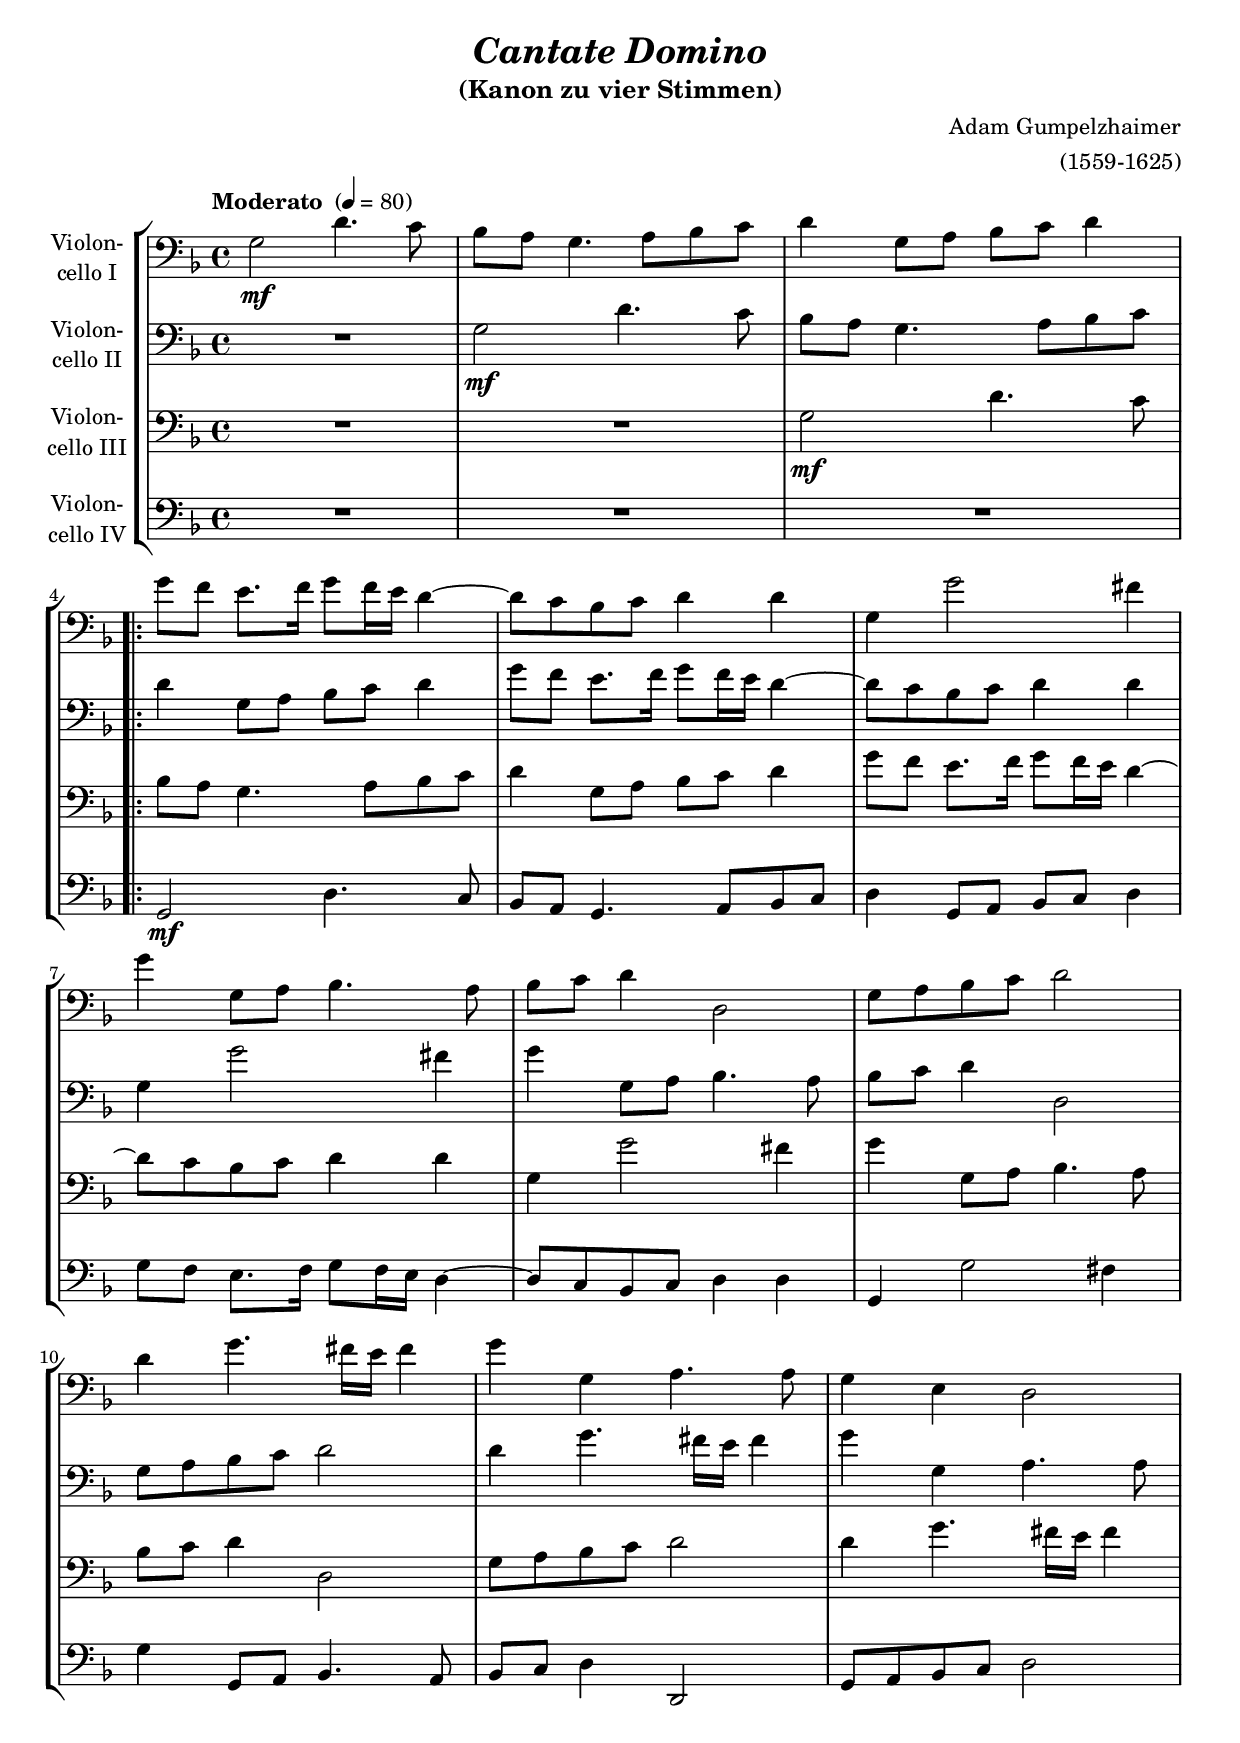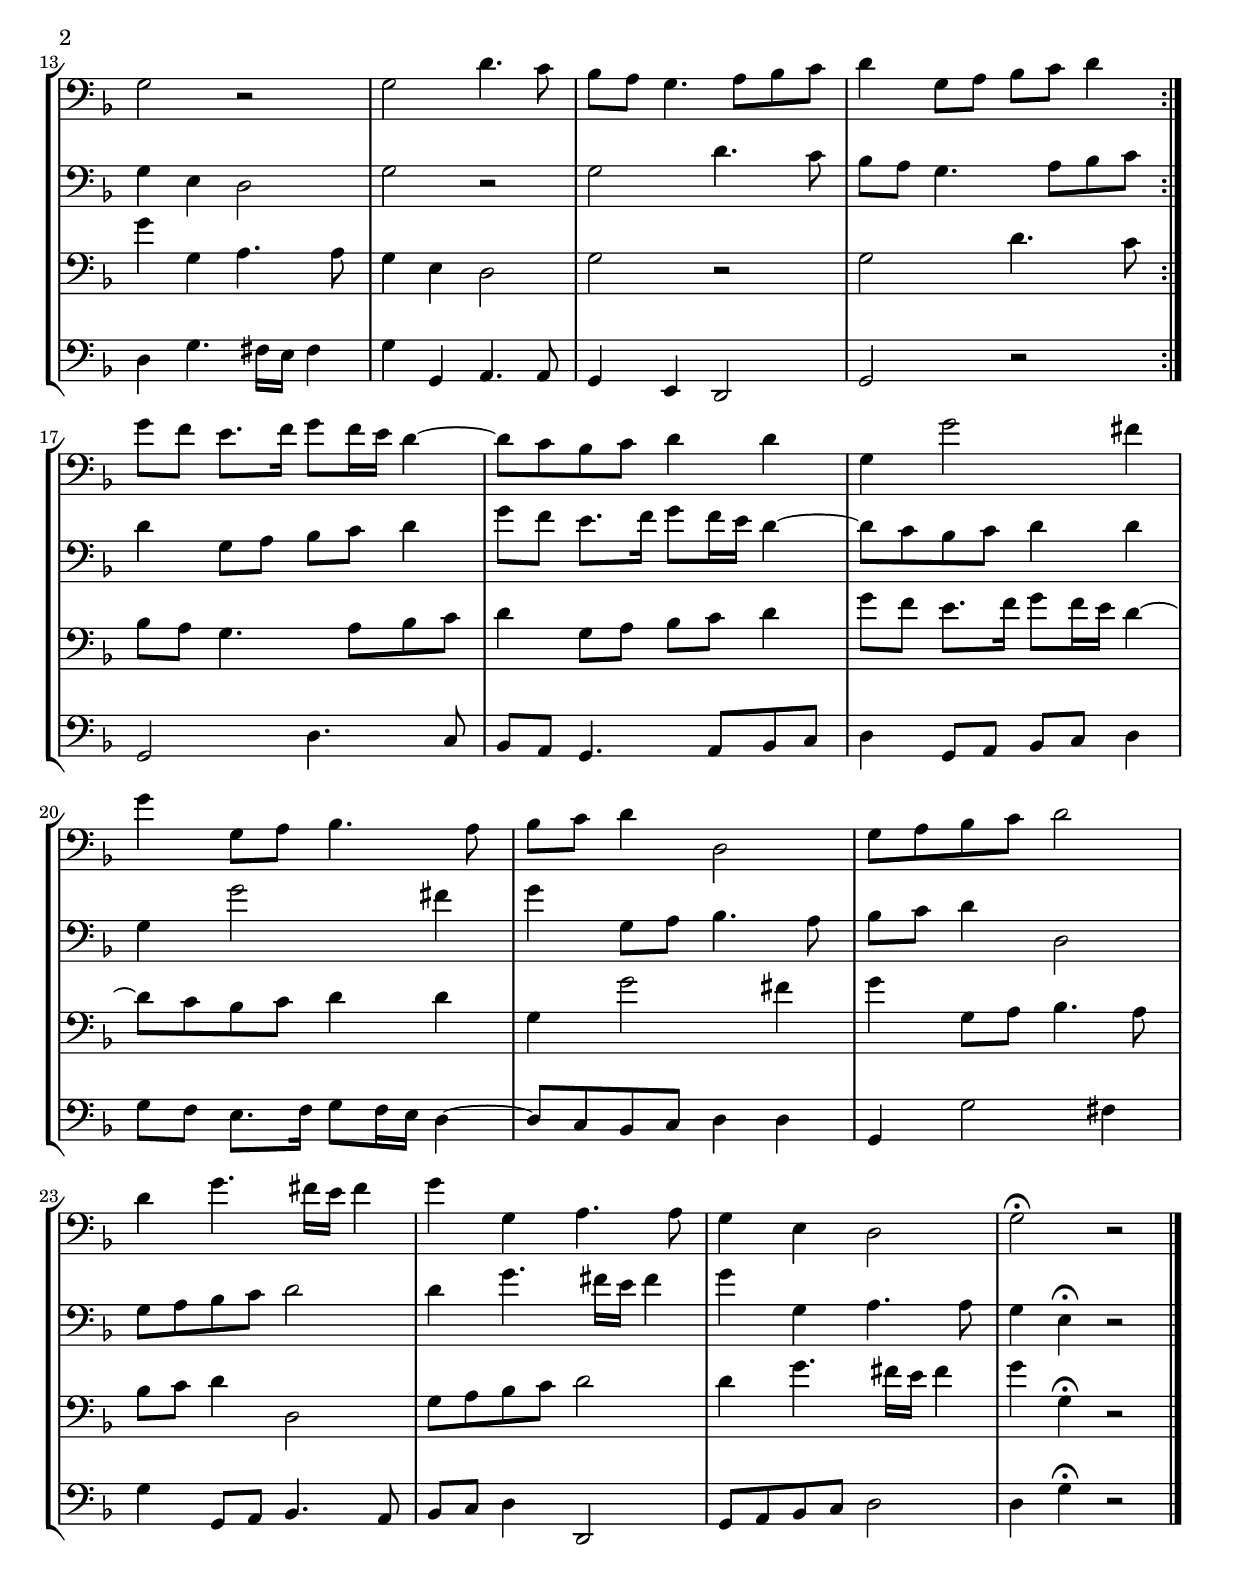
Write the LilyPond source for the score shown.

\version "2.14.2"
\include "deutsch.ly"

#(set-global-staff-size 19.5)

\header {
  title     = \markup \bold \italic "Cantate Domino"
  subtitle  = "(Kanon zu vier Stimmen)"
  composer  = "Adam Gumpelzhaimer"
  arranger  = "(1559-1625)"
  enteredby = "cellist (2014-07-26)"
}

voiceconsts = {
  \key c \minor
  \time 4/4
  \tempo "Moderato " 4=80
  \clef "bass"
  %\numericTimeSignature
  \compressFullBarRests
  % Set default beaming for all staves
%  \set Timing.beamExceptions = #'()
%  \set Timing.baseMoment     = #(ly:make-moment 1 4)
%  \set Timing.beatStructure  = #'(1 1 1 1)
}

%mihi = "clarinet"
%milo = "bassoon"
milo = "church organ"

rit = \markup \bold \italic "rit."

va = \relative c' {
   \voiceconsts

   f2\mf c'4. b8
   as g f4. g8 as b
   c4 f,8 g as b c4
   \repeat volta 2 {
     f8 es d8. es16 f8 es16 d c4~

     c8 b as b c4 c
     f, f'2 e4
     f f,8 g as4. g8
     as b c4 c,2

     f8 g as b c2
     c4 f4. e16 d e4
     f f, g4. g8
     f4 d c2
     f r

     f c'4. b8
     as g f4. g8 as b
     c4 f,8 g as b c4
   }
   f8 es d8. es16 f8 es16 d c4~

   c8 b as b c4 c
   f, f'2 e4
   f f,8 g as4. g8
   as b c4 c,2

   f8 g as b c2
   c4 f4. e16 d e4
   f f, g4. g8
   f4 d c2
   f\fermata r \bar "|."
}

vb = \relative c' {
   \voiceconsts

   R1
   f2\mf c'4. b8
   as g f4. g8 as b
   \repeat volta 2 {
     c4 f,8 g as b c4
     f8 es d8. es16 f8 es16 d c4~

     c8 b as b c4 c
     f, f'2 e4
     f f,8 g as4. g8
     as b c4 c,2

     f8 g as b c2
     c4 f4. e16 d e4
     f f, g4. g8
     f4 d c2
     f r

     f c'4. b8
     as g f4. g8 as b
   }
   c4 f,8 g as b c4
   f8 es d8. es16 f8 es16 d c4~

   c8 b as b c4 c
   f, f'2 e4
   f f,8 g as4. g8
   as b c4 c,2

   f8 g as b c2
   c4 f4. e16 d e4
   f f, g4. g8
   f4 d\fermata r2 \bar "|."
}

vc = \relative c' {
   \voiceconsts

   R1*2
   f2\mf c'4. b8
   \repeat volta 2 {
     as g f4. g8 as b
     c4 f,8 g as b c4
     f8 es d8. es16 f8 es16 d c4~

     c8 b as b c4 c
     f, f'2 e4
     f f,8 g as4. g8
     as b c4 c,2

     f8 g as b c2
     c4 f4. e16 d e4
     f f, g4. g8
     f4 d c2
     f r

     f c'4. b8
   }
   as g f4. g8 as b
   c4 f,8 g as b c4
   f8 es d8. es16 f8 es16 d c4~

   c8 b as b c4 c
   f, f'2 e4
   f f,8 g as4. g8
   as b c4 c,2

   f8 g as b c2
   c4 f4. e16 d e4
   f f,\fermata r2 \bar "|."
}

vd = \relative c' {
   \voiceconsts

   R1*3
   \repeat volta 2 {
     f2\mf c'4. b8
     as g f4. g8 as b
     c4 f,8 g as b c4
     f8 es d8. es16 f8 es16 d c4~

     c8 b as b c4 c
     f, f'2 e4
     f f,8 g as4. g8
     as b c4 c,2

     f8 g as b c2
     c4 f4. e16 d e4
     f f, g4. g8
     f4 d c2
     f r
   }
   f c'4. b8
   as g f4. g8 as b
   c4 f,8 g as b c4
   f8 es d8. es16 f8 es16 d c4~

   c8 b as b c4 c
   f, f'2 e4
   f f,8 g as4. g8
   as b c4 c,2

   f8 g as b c2
   c4 f\fermata r2 \bar "|."
}


music = \new StaffGroup <<
      \new Staff {
        \set Staff.midiInstrument = \milo
        \set Staff.instrumentName = \markup \center-column { "Violon-" "cello I" }
        \transpose c d, { \va }
      }

      \new Staff {
        \set Staff.midiInstrument = \milo
        \set Staff.instrumentName = \markup \center-column { "Violon-" "cello II" }
        \transpose c d, { \vb }
      }

      \new Staff {
        \set Staff.midiInstrument = \milo
        \set Staff.instrumentName = \markup \center-column { "Violon-" "cello III" }
        \transpose c d, { \vc }
      }

      \new Staff {
        \set Staff.midiInstrument = \milo
        \set Staff.instrumentName = \markup \center-column { "Violon-" "cello IV" }
        \transpose c d,, { \vd }
      }
>>

\book {
  \score {
   \music
    \layout {}
  }

  \score {
    \unfoldRepeats \music

    \midi {
      \context {
        \Score
      }
    }
  }
}
